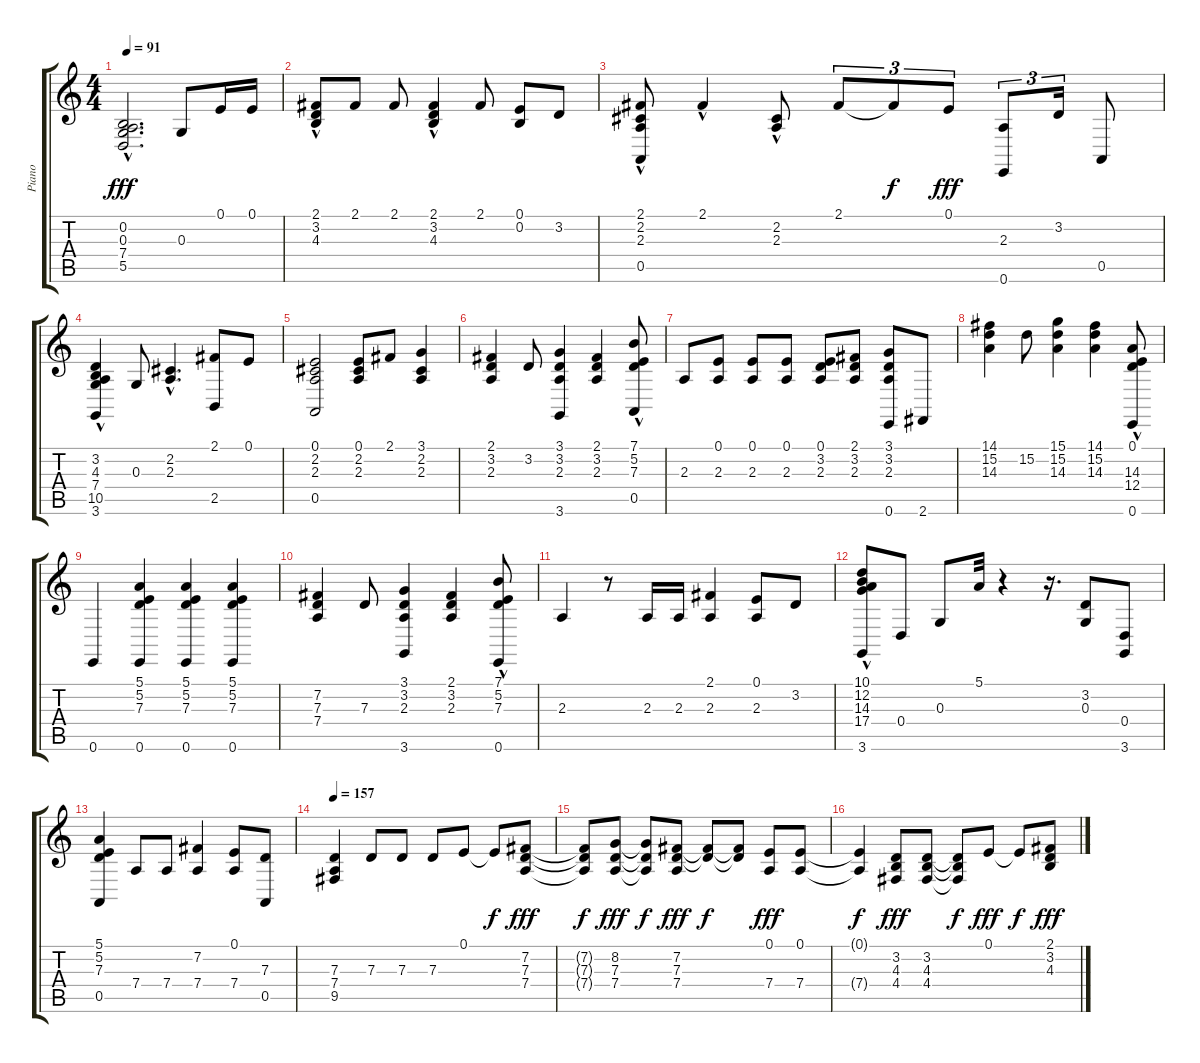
\track ("Piano" "Piano") {instrument brightacousticpiano}
\staff {score tabs}
\tuning (E4 B3 G3 D3 A2 E2) {hide}
\ts (4 4)
\tempo 91
\clef g2
\ks c
(0.2{hac} 0.3{hac} 7.4 5.5{hac}).2{d dy fff} 0.3.8 0.1.16 0.1.16 |
(2.1 3.2 4.3{hac}).8 2.1.8 2.1.8 (2.1 3.2{hac} 4.3{hac}).4 2.1.8 (0.1 0.2).8 3.2.8 |
(2.1 2.2{hac} 2.3{hac} 0.5{hac}).8 2.1{hac}.4 (2.2{hac} 2.3{hac}).8 2.1.8{tu (3 2)} 2.1{t}.8{tu (3 2) dy f} 0.1.8{tu (3 2) dy fff} (2.3 0.6).8{tu (3 2)} 3.2.16{tu (3 2)} 0.5.8 |
(3.2 4.3 7.4 10.5 3.6{hac}).4 0.3.8 (2.2{hac} 2.3{hac}).4{d} (2.1 2.5).8 0.1.8 |
(0.1 2.2 2.3 0.5).2 (0.1 2.2 2.3).8 2.1.8 (3.1 2.2 2.3).4 |
(2.1 3.2 2.3).4 3.2.8 (3.1 3.2 2.3 3.6).4 (2.1 3.2 2.3).4 (7.1 5.2 7.3 0.5{hac}).8 |
2.3.8 (0.1 2.3).8 (0.1 2.3).8 (0.1 2.3).8 (0.1 3.2 2.3).8 (2.1 3.2 2.3).8 (3.1 3.2 2.3 0.6).8 2.6.8 |
(14.1 15.2 14.3).4 15.2.8 (15.1 15.2 14.3).4 (14.1 15.2 14.3).4 (0.1{hac} 14.3 12.4{hac} 0.6).8 |
0.6.4 (5.1 5.2 7.3 0.6).4 (5.1 5.2 7.3 0.6).4 (5.1 5.2 7.3 0.6).4 |
(7.2 7.3 7.4).4 7.3.8 (3.1 3.2 2.3 3.6).4 (2.1 3.2 2.3).4 (7.1 5.2{hac} 7.3{hac} 0.6).8 |
2.3.4 r.8 2.3.16 2.3.16 (2.1 2.3).4 (0.1 2.3).8 3.2.8 |
(10.1{hac} 12.2{hac} 14.3{hac} 17.4{hac} 3.6).8 0.4.8 0.3.8 5.1.32 r.4 r.16{d} (3.2 0.3).8 (0.4 3.6).8 |
(5.1 5.2 7.3 0.5).4 7.4.8 7.4.8 (7.2 7.4).4 (0.1 7.4).8 (7.3 0.5).8 |
\tempo 157
(7.3 7.4 9.5).4 7.3.8 7.3.8 7.3.8 0.1.8 0.1{t}.8{dy f} (7.2 7.3 7.4).8{dy fff} |
(7.2{t} 7.3{t} 7.4{t}).8{dy f} (8.2 7.3 7.4).8{dy fff} (8.2{t} 7.3{t} 7.4{t}).8{dy f} (7.2 7.3 7.4).8{dy fff} (7.2{t} 7.3{t}).8{dy f} (7.2{t} 7.3{t}).8 (0.1 7.4).8{dy fff} (0.1 7.4).8 |
(0.1{t} 7.4{t}).4{dy f} (3.2 4.3 4.4).8{dy fff} (3.2 4.3 4.4).8 (3.2{t} 4.3{t} 4.4{t}).8{dy f} 0.1.8{dy fff} 0.1{t}.8{dy f} (2.1 3.2 4.3).8{dy fff}
